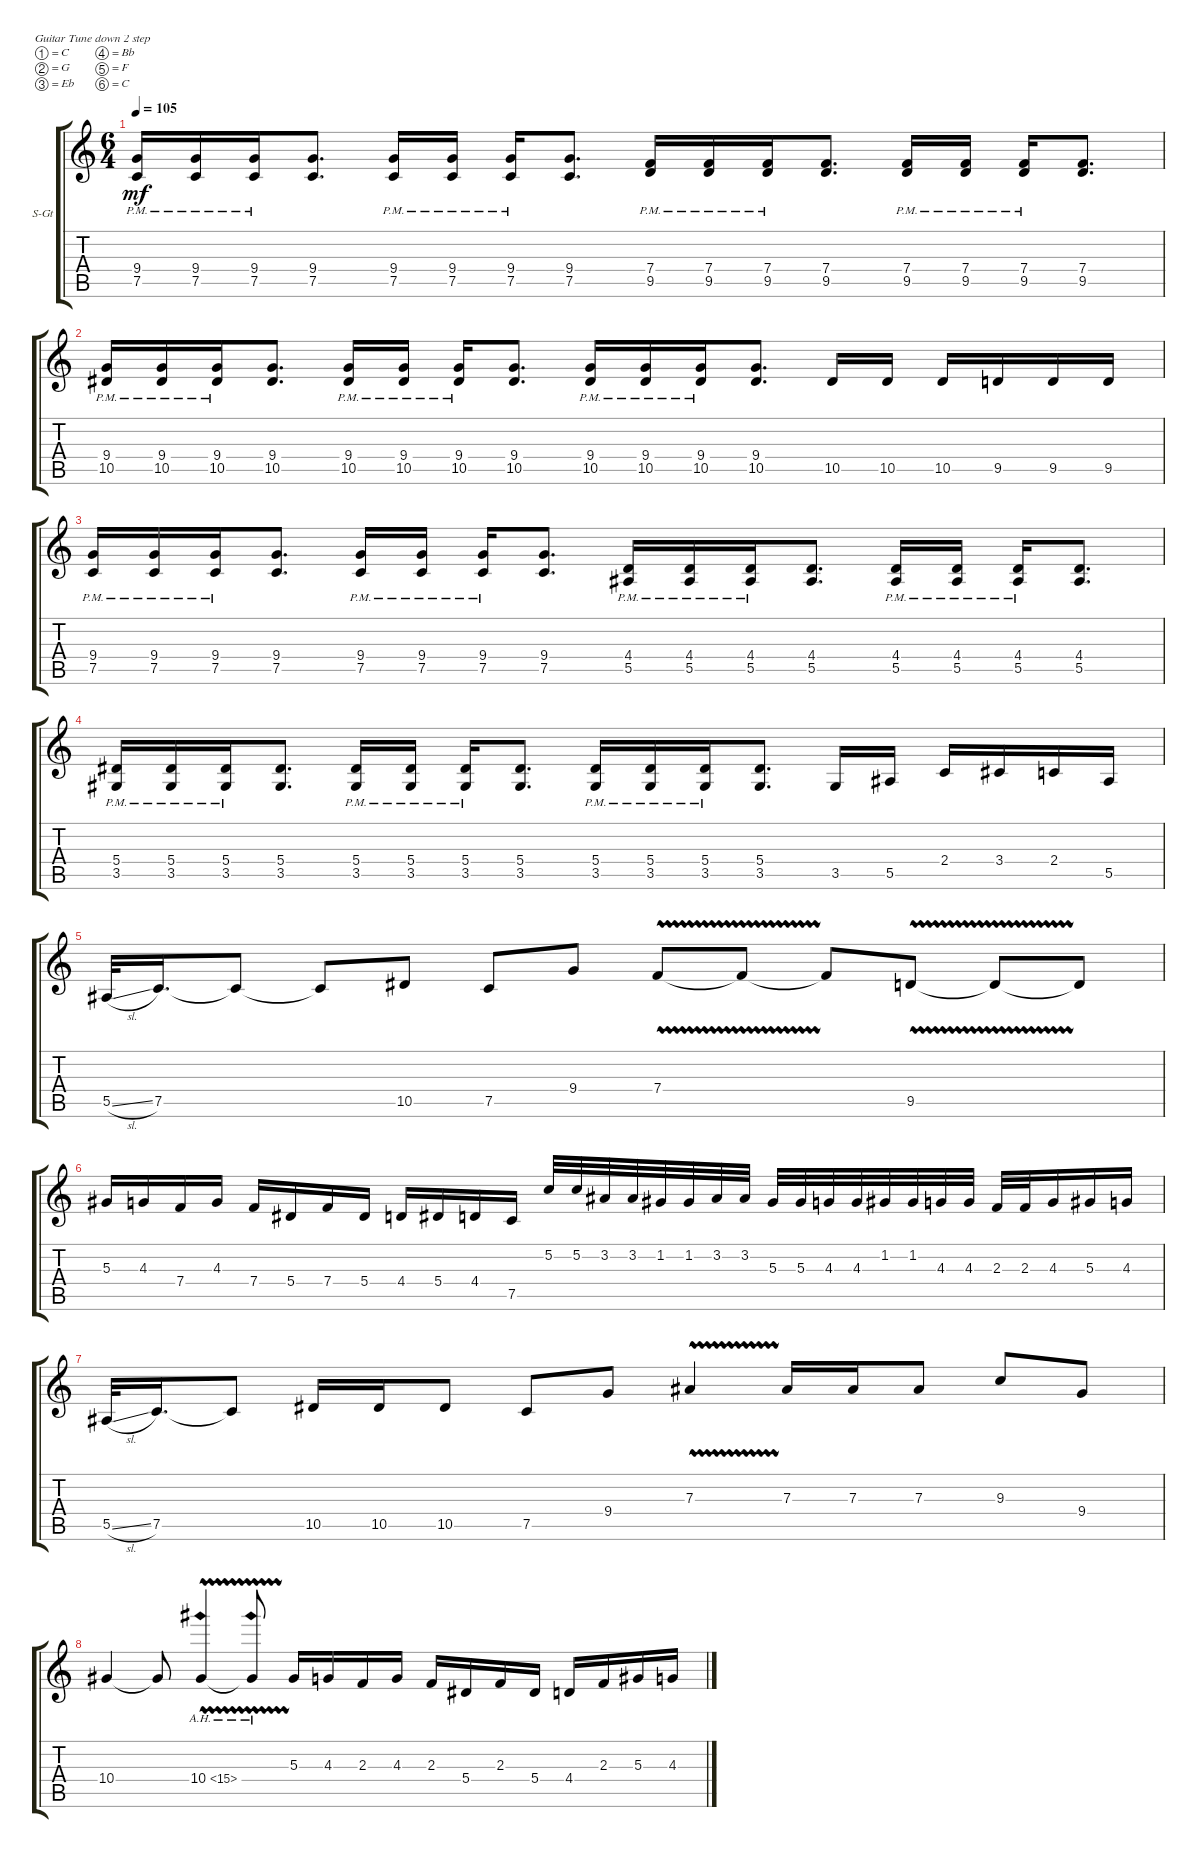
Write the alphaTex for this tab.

\defaultSystemsLayout 4
\bracketExtendMode groupsimilarinstruments
\firstSystemTrackNameOrientation horizontal
\otherSystemsTrackNameOrientation horizontal
\track ("Steel Guitar" "S-Gt") {instrument acousticguitarsteel}
\staff {score tabs}
\tuning (C4 G3 Eb3 Bb2 F2 C2)
\ts (6 4)
\tempo 105
\clef g2
\ks c
(7.5{pm} 9.4{pm}).16{dy mf} (7.5{pm} 9.4{pm}).16 (7.5{pm} 9.4{pm}).16 (7.5 9.4).8{d} (9.4{pm} 7.5{pm}).16 (9.4{pm} 7.5{pm}).16 (9.4{pm} 7.5{pm}).16 (9.4 7.5).8{d} (9.5{pm} 7.4{pm}).16 (9.5{pm} 7.4{pm}).16 (9.5{pm} 7.4{pm}).16 (9.5 7.4).8{d} (9.5{pm} 7.4{pm}).16 (9.5{pm} 7.4{pm}).16 (9.5{pm} 7.4{pm}).16 (9.5 7.4).8{d} |
(10.5{pm} 9.4{pm}).16 (10.5{pm} 9.4{pm}).16 (10.5{pm} 9.4{pm}).16 (10.5 9.4).8{d} (10.5{pm} 9.4{pm}).16 (10.5{pm} 9.4{pm}).16 (10.5{pm} 9.4{pm}).16 (10.5 9.4).8{d} (10.5{pm} 9.4{pm}).16 (10.5{pm} 9.4{pm}).16 (10.5{pm} 9.4{pm}).16 (10.5 9.4).8{d} 10.5.16 10.5.16 10.5.16 9.5.16 9.5.16 9.5.16 |
(7.5{pm} 9.4{pm}).16 (7.5{pm} 9.4{pm}).16 (7.5{pm} 9.4{pm}).16 (7.5 9.4).8{d} (9.4{pm} 7.5{pm}).16 (9.4{pm} 7.5{pm}).16 (9.4{pm} 7.5{pm}).16 (9.4 7.5).8{d} (5.5{pm} 4.4{pm}).16 (5.5{pm} 4.4{pm}).16 (5.5{pm} 4.4{pm}).16 (5.5 4.4).8{d} (5.5{pm} 4.4{pm}).16 (5.5{pm} 4.4{pm}).16 (5.5{pm} 4.4{pm}).16 (5.5 4.4).8{d} |
(3.5{pm} 5.4{pm}).16 (3.5{pm} 5.4{pm}).16 (3.5{pm} 5.4{pm}).16 (3.5 5.4).8{d} (3.5{pm} 5.4{pm}).16 (3.5{pm} 5.4{pm}).16 (3.5{pm} 5.4{pm}).16 (3.5 5.4).8{d} (3.5{pm} 5.4{pm}).16 (3.5{pm} 5.4{pm}).16 (3.5{pm} 5.4{pm}).16 (3.5 5.4).8{d} 3.5.16 5.5.16 2.4.16 3.4.16 2.4.16 5.5.16 |
5.5{sl}.32 7.5.16{d} 7.5{t}.8 7.5{t}.8 10.5.8 7.5.8 9.4.8 7.4{vw}.8 7.4{t}.8 7.4{t}.8 9.5{vw}.8 9.5{t}.8 9.5{t}.8 |
5.3.16 4.3.16 7.4.16 4.3.16 7.4.16 5.4.16 7.4.16 5.4.16 4.4.16 5.4.16 4.4.16 7.5.16 5.2.32 5.2.32 3.2.32 3.2.32 1.2.32 1.2.32 3.2.32 3.2.32 5.3.32 5.3.32 4.3.32 4.3.32 1.2.32 1.2.32 4.3.32 4.3.32 2.3.32 2.3.32 4.3.16 5.3.16 4.3.16 |
5.5{sl}.32 7.5.16{d} 7.5{t}.8 10.5.16 10.5.16 10.5.8 7.5.8 9.4.8 7.3{vw}.4 7.3.16 7.3.16 7.3.8 9.3.8 9.4.8 |
10.4.4 10.4{t}.8 10.4{ah 5 vw}.4 10.4{ah 5 t}.8 5.3.16 4.3.16 2.3.16 4.3.16 2.3.16 5.4.16 2.3.16 5.4.16 4.4.16 2.3.16 5.3.16 4.3.16
